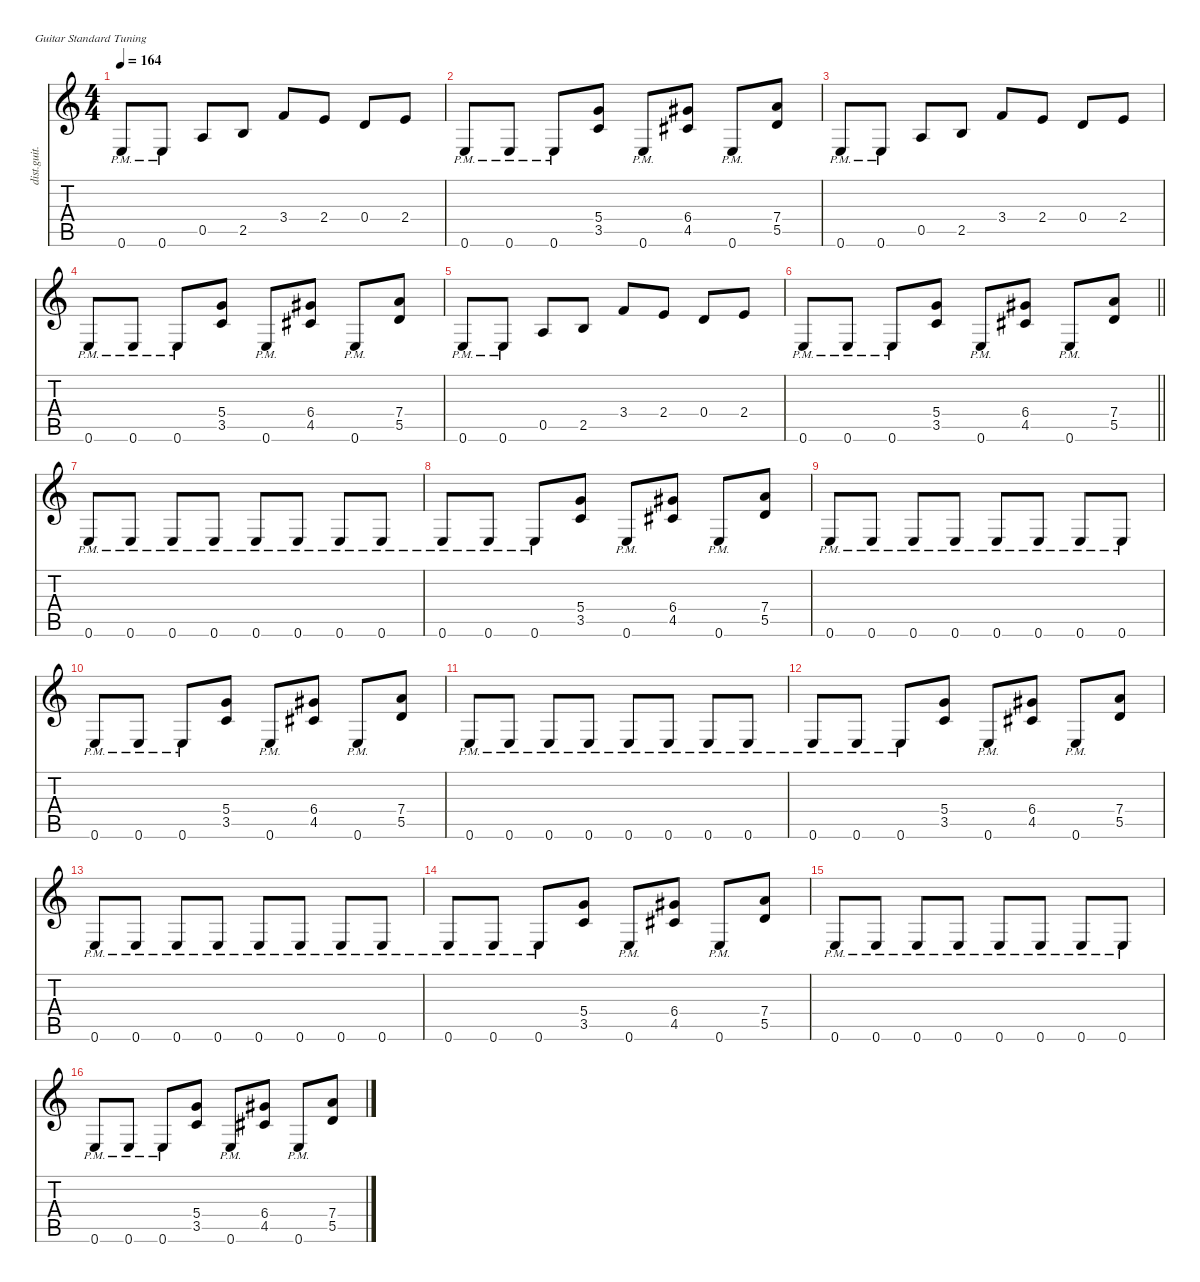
\defaultSystemsLayout 4
\hideDynamics
\bracketExtendMode nobrackets
\otherSystemsTrackNameOrientation horizontal
\track ("James Hetfield" "dist.guit.") {defaultSystemsLayout 8 mute instrument distortionguitar}
\staff {score tabs}
\tuning (E4 B3 G3 D3 A2 E2)
\ts (4 4)
\tempo 164
\clef g2
\ks aminor
0.6{pm}.8{dy f beam Up} 0.6{pm}.8{beam Up} 0.5.8{beam Up} 2.5.8{beam Up} 3.4.8{beam Up} 2.4.8{beam Up} 0.4.8{beam Up} 2.4.8{beam Up} |
0.6{pm}.8{beam Up} 0.6{pm}.8{beam Up} 0.6{pm}.8{beam Up} (5.4 3.5).8{beam Up} 0.6{pm}.8{beam Up} (6.4{acc #} 4.5{acc #}).8{beam Up} 0.6{pm}.8{beam Up} (7.4 5.5).8{beam Up} |
0.6{pm}.8{beam Up} 0.6{pm}.8{beam Up} 0.5.8{beam Up} 2.5.8{beam Up} 3.4.8{beam Up} 2.4.8{beam Up} 0.4.8{beam Up} 2.4.8{beam Up} |
0.6{pm}.8{beam Up} 0.6{pm}.8{beam Up} 0.6{pm}.8{beam Up} (5.4 3.5).8{beam Up} 0.6{pm}.8{beam Up} (6.4{acc #} 4.5{acc #}).8{beam Up} 0.6{pm}.8{beam Up} (7.4 5.5).8{beam Up} |
0.6{pm}.8{beam Up} 0.6{pm}.8{beam Up} 0.5.8{beam Up} 2.5.8{beam Up} 3.4.8{beam Up} 2.4.8{beam Up} 0.4.8{beam Up} 2.4.8{beam Up} |
\barLineRight lightlight
0.6{pm}.8{beam Up} 0.6{pm}.8{beam Up} 0.6{pm}.8{beam Up} (5.4 3.5).8{beam Up} 0.6{pm}.8{beam Up} (6.4{acc #} 4.5{acc #}).8{beam Up} 0.6{pm}.8{beam Up} (7.4 5.5).8{beam Up} |
0.6{pm}.8{beam Up} 0.6{pm}.8{beam Up} 0.6{pm}.8{beam Up} 0.6{pm}.8{beam Up} 0.6{pm}.8{beam Up} 0.6{pm}.8{beam Up} 0.6{pm}.8{beam Up} 0.6{pm}.8{beam Up} |
0.6{pm}.8{beam Up} 0.6{pm}.8{beam Up} 0.6{pm}.8{beam Up} (5.4 3.5).8{beam Up} 0.6{pm}.8{beam Up} (6.4{acc #} 4.5{acc #}).8{beam Up} 0.6{pm}.8{beam Up} (7.4 5.5).8{beam Up} |
0.6{pm}.8{beam Up} 0.6{pm}.8{beam Up} 0.6{pm}.8{beam Up} 0.6{pm}.8{beam Up} 0.6{pm}.8{beam Up} 0.6{pm}.8{beam Up} 0.6{pm}.8{beam Up} 0.6{pm}.8{beam Up} |
0.6{pm}.8{beam Up} 0.6{pm}.8{beam Up} 0.6{pm}.8{beam Up} (5.4 3.5).8{beam Up} 0.6{pm}.8{beam Up} (6.4{acc #} 4.5{acc #}).8{beam Up} 0.6{pm}.8{beam Up} (7.4 5.5).8{beam Up} |
0.6{pm}.8{beam Up} 0.6{pm}.8{beam Up} 0.6{pm}.8{beam Up} 0.6{pm}.8{beam Up} 0.6{pm}.8{beam Up} 0.6{pm}.8{beam Up} 0.6{pm}.8{beam Up} 0.6{pm}.8{beam Up} |
0.6{pm}.8{beam Up} 0.6{pm}.8{beam Up} 0.6{pm}.8{beam Up} (5.4 3.5).8{beam Up} 0.6{pm}.8{beam Up} (6.4{acc #} 4.5{acc #}).8{beam Up} 0.6{pm}.8{beam Up} (7.4 5.5).8{beam Up} |
0.6{pm}.8{beam Up} 0.6{pm}.8{beam Up} 0.6{pm}.8{beam Up} 0.6{pm}.8{beam Up} 0.6{pm}.8{beam Up} 0.6{pm}.8{beam Up} 0.6{pm}.8{beam Up} 0.6{pm}.8{beam Up} |
0.6{pm}.8{beam Up} 0.6{pm}.8{beam Up} 0.6{pm}.8{beam Up} (5.4 3.5).8{beam Up} 0.6{pm}.8{beam Up} (6.4{acc #} 4.5{acc #}).8{beam Up} 0.6{pm}.8{beam Up} (7.4 5.5).8{beam Up} |
0.6{pm}.8{beam Up} 0.6{pm}.8{beam Up} 0.6{pm}.8{beam Up} 0.6{pm}.8{beam Up} 0.6{pm}.8{beam Up} 0.6{pm}.8{beam Up} 0.6{pm}.8{beam Up} 0.6{pm}.8{beam Up} |
0.6{pm}.8{beam Up} 0.6{pm}.8{beam Up} 0.6{pm}.8{beam Up} (5.4 3.5).8{beam Up} 0.6{pm}.8{beam Up} (6.4{acc #} 4.5{acc #}).8{beam Up} 0.6{pm}.8{beam Up} (7.4 5.5).8{beam Up}
